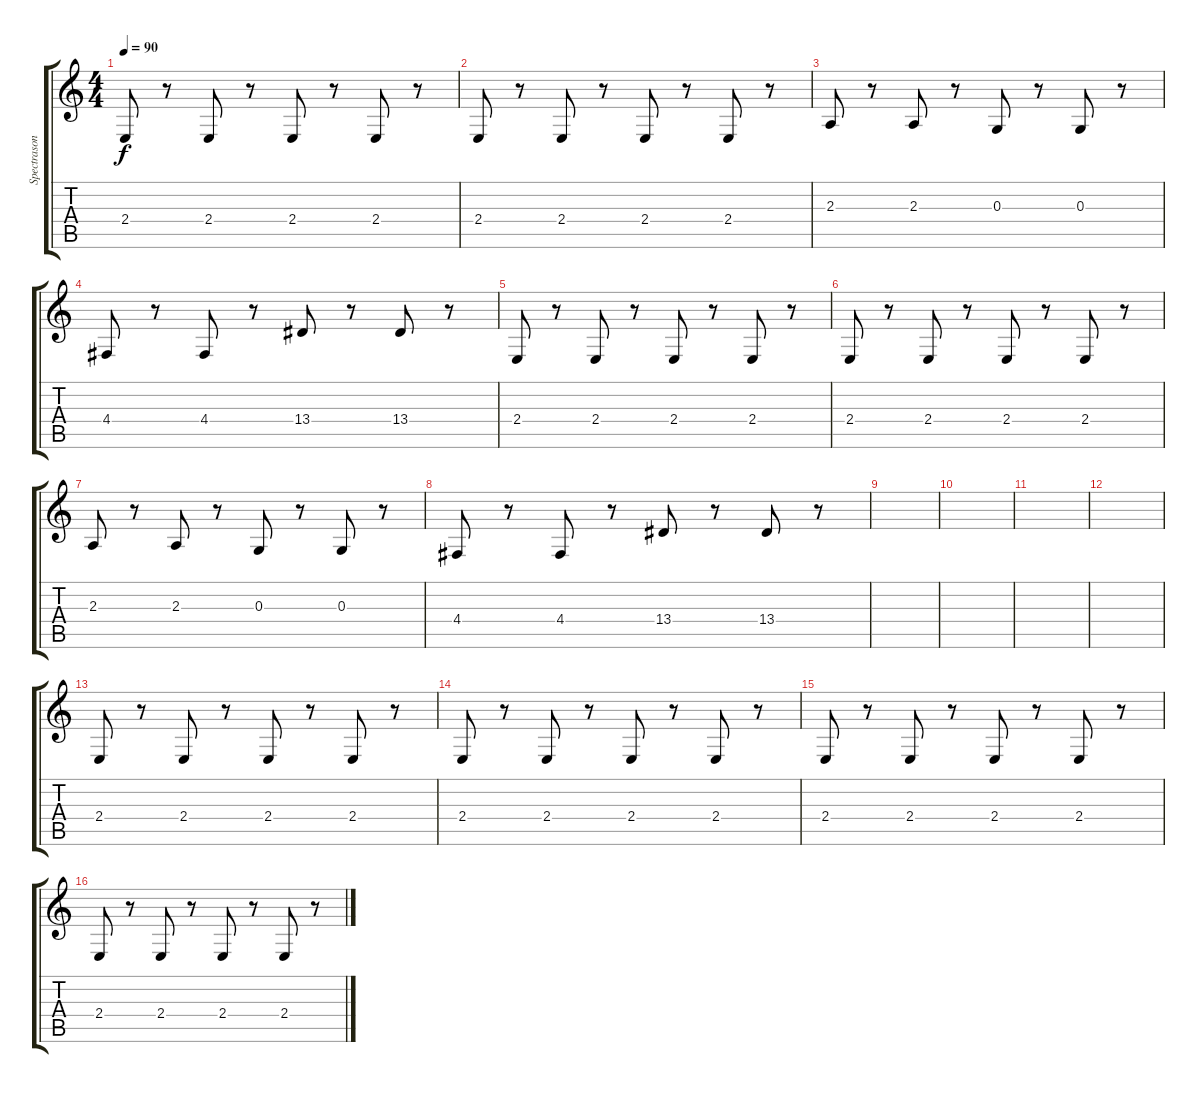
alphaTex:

\track ("Spectrasonics Omnisphere" "Spectrason") {instrument orchestrahit}
\staff {score tabs}
\tuning (E4 B3 G3 D3 A2 E2) {hide}
\ts (4 4)
\tempo 90
\clef g2
\ks c
2.4.8{dy f} r.8 2.4.8 r.8 2.4.8 r.8 2.4.8 r.8 |
2.4.8 r.8 2.4.8 r.8 2.4.8 r.8 2.4.8 r.8 |
2.3.8 r.8 2.3.8 r.8 0.3.8 r.8 0.3.8 r.8 |
4.4.8 r.8 4.4.8 r.8 13.4.8 r.8 13.4.8 r.8 |
2.4.8 r.8 2.4.8 r.8 2.4.8 r.8 2.4.8 r.8 |
2.4.8 r.8 2.4.8 r.8 2.4.8 r.8 2.4.8 r.8 |
2.3.8 r.8 2.3.8 r.8 0.3.8 r.8 0.3.8 r.8 |
4.4.8 r.8 4.4.8 r.8 13.4.8 r.8 13.4.8 r.8 |
|
|
|
|
2.4.8 r.8 2.4.8 r.8 2.4.8 r.8 2.4.8 r.8 |
2.4.8 r.8 2.4.8 r.8 2.4.8 r.8 2.4.8 r.8 |
2.4.8 r.8 2.4.8 r.8 2.4.8 r.8 2.4.8 r.8 |
2.4.8 r.8 2.4.8 r.8 2.4.8 r.8 2.4.8 r.8
